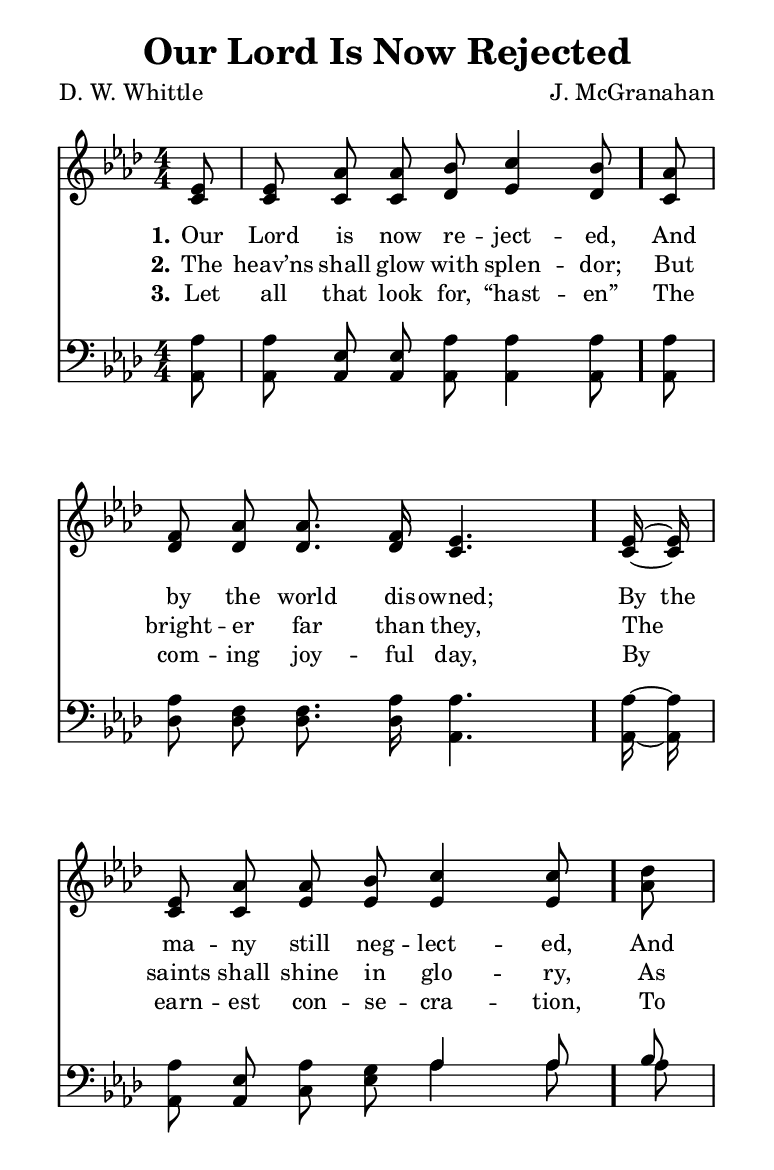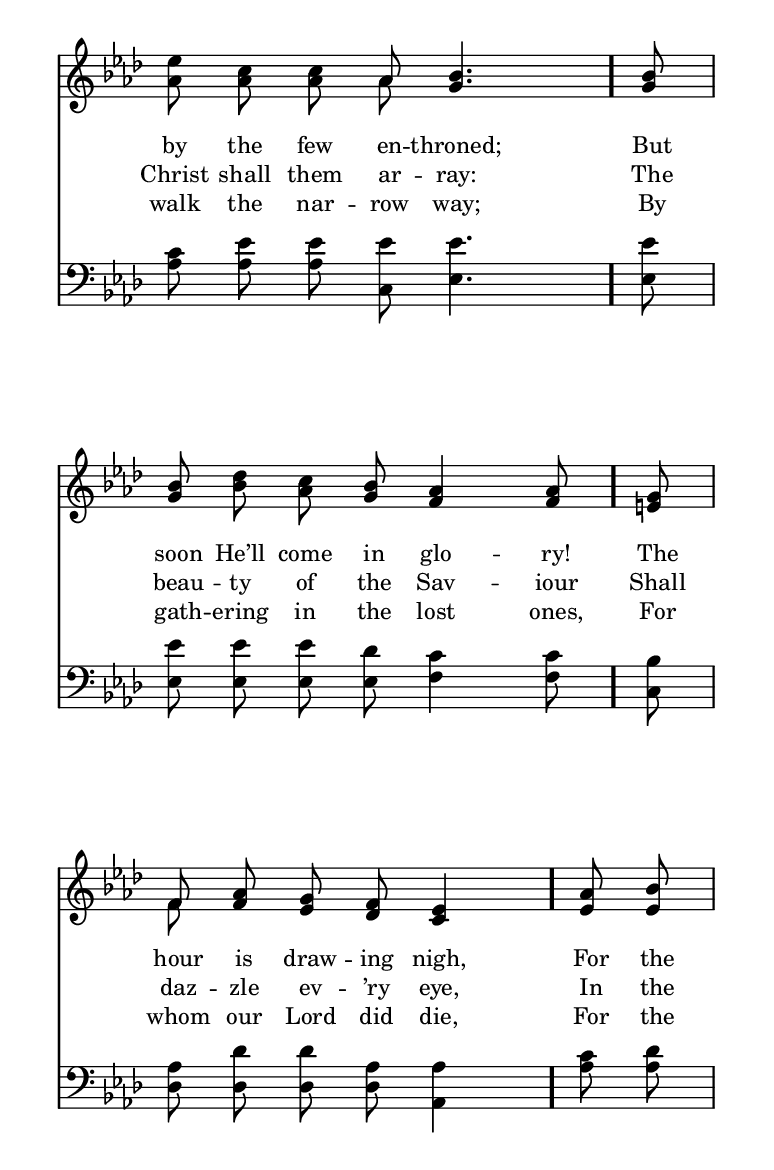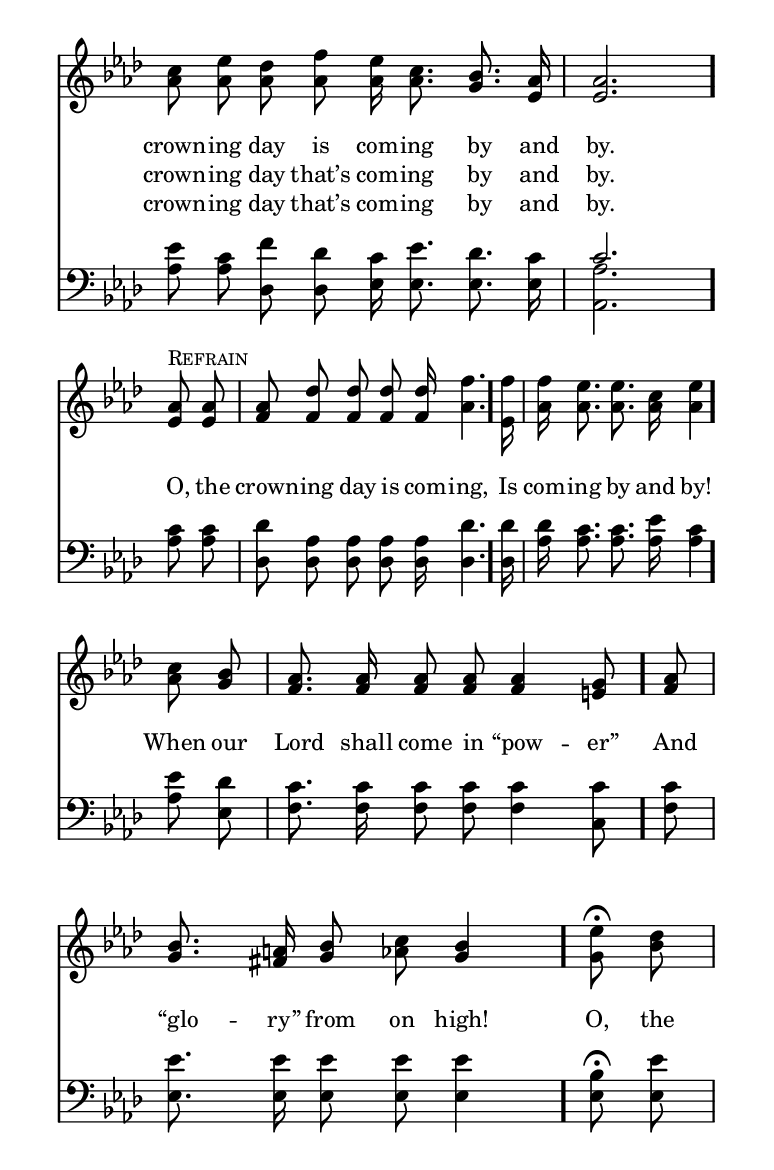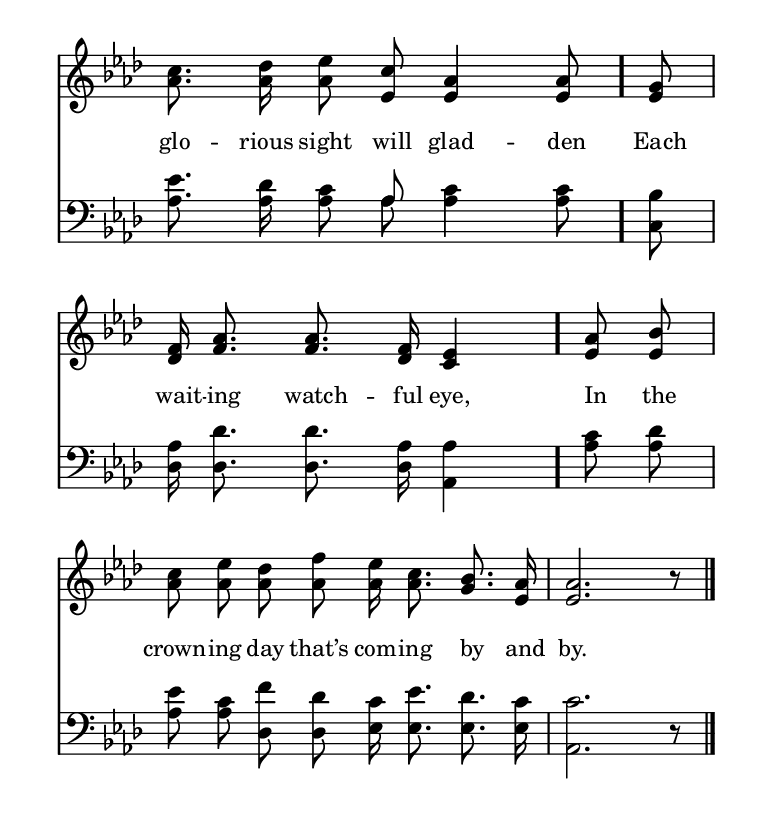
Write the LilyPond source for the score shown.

\include "common/global.ily"
\paper {
  \include "common/paper.ily"
  page-count = #(cond (is-eogsized 2) (#t #f))
  systems-per-page = #(cond (is-eogsized 4) (#t #f))
}

\header{
  hymnnumber = "188"
  title = "Our Lord Is Now Rejected"
  tunename = ""
  meter = ""
  poet = "D. W. Whittle"
  composer = "J. McGranahan"
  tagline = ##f
}

ta = { \tempo 4=80 }
tb = { \tempo 4=40 }

patternA = { c8 | c8 c c c c4 c8 }
patternC = { c16 ~ c16 | c8 c c c c4 c8 }
patternB = { c8 | c8 c c8. c16 c4. }
patternD = { c8 | c8 c c c c4. }
patternE = { c8 | c8 c c c c4 }
patternF = { c8 c | c c c c c16 c8. c8. c16 | c2. }

patternG = { aes8 aes | aes des des des des16 f4. }
patternH = { f16 | f ees8. ees c16 ees4 }
patternI = { c8 bes | aes8. aes16 aes8 aes aes4 g8 }
patternJ = { aes8 | bes8. a16 bes8 c bes4 }
patternK = { ees8 des | c8. des16 ees8 c aes4 aes8 }
patternL = { g8 | f16 aes8. aes f16 ees4 }

global = {
  \include "common/overrides.ily"
  \override Staff.TimeSignature.style = #'numbered
  \time 4/4
  \override Score.MetronomeMark.transparent = ##t % hide all fermata changes too
  \ta
  \key aes \major
  \partial 8
  \autoBeamOff
}

notesSoprano = {
\global
\relative c' {

  \changePitch \patternA { ees | ees aes aes bes c bes }
  \changePitch \patternB { aes | f aes aes f ees }
  \changePitch \patternC { ees ~ ees | ees aes aes bes c c }
  \changePitch \patternD { des | ees c c aes bes }
  \changePitch \patternA { bes | bes des c bes aes aes }
  \changePitch \patternE { g | f aes g f ees }
  \changePitch \patternF { aes bes | c ees des f ees c bes aes | aes }

  \break

  << s^\markup { \small \caps "Refrain" }
  { aes8 aes | aes des des des des16 f4. } >>
  f16 | f ees8. ees c16 ees4
  c8 bes | aes8. aes16 aes8 aes aes4 g8
  aes8 | bes8. a16 bes8 c bes4
  \ta ees8 \fermata \ta des | c8. des16 ees8 c aes4 aes8
  g8 | f16 aes8. aes f16 ees4
  aes8 bes | c ees des f ees16 c8. bes aes16 | aes2. r8

  \bar "|."

}
}

notesAlto = {
\global
\relative e' {

  \changePitch \patternA { c | c c c des ees des }
  \changePitch \patternB { c | des des des des | c }
  \changePitch \patternC { c ~ c | c c ees ees ees ees }
  \changePitch \patternD { aes | aes aes aes aes g }
  \changePitch \patternA { g | g bes aes g f f }
  \changePitch \patternE { e | f f ees des c }
  \changePitch \patternF { ees ees | aes aes aes aes aes aes g ees | ees }

  \changePitch \patternG { ees ees | f f f f f aes }
  \changePitch \patternH { es | aes aes aes aes aes }
  \changePitch \patternI { aes g | f f f f f e }
  \changePitch \patternJ { f | g fis g aes! g }
  \changePitch \patternK { g bes | aes aes aes ees ees ees }
  \changePitch \patternL { ees | des f f des c }
  \changePitch \patternF { ees ees | aes aes aes aes aes aes g ees | ees r }

}
}

notesTenor = {
\global
\relative a {

  \changePitch \patternA { aes | aes ees ees aes aes aes }
  \changePitch \patternB { aes | aes f f aes aes }
  \changePitch \patternC { aes ~ aes | aes ees aes g aes aes }
  \changePitch \patternD { bes | c ees ees ees ees }
  \changePitch \patternA { ees | ees ees ees des c c }
  \changePitch \patternE { bes | aes des des aes aes }
  \changePitch \patternF { c des | ees c f des c ees des c | c }

  \changePitch \patternG { c c | des aes aes aes aes des }
  \changePitch \patternH { des | des c c ees c }
  \changePitch \patternI { ees des | c c c c c c }
  \changePitch \patternJ { c | ees ees ees ees ees }
  \changePitch \patternK { bes ees | ees des c aes c c }
  \changePitch \patternL { bes | aes des des aes aes }
  \changePitch \patternF { c des | ees c f des c ees des c | c r }

}
}

notesBass = {
\global
\relative f, {

  \changePitch \patternA { aes | aes aes aes aes aes aes }
  \changePitch \patternB { aes | des des des des aes }
  \changePitch \patternC { aes ~ aes | aes aes c ees aes aes }
  \changePitch \patternD { aes | aes aes aes c, ees }
  \changePitch \patternA { ees | ees ees ees ees f f }
  \changePitch \patternE { c | des des des des aes }
  \changePitch \patternF { aes' aes | aes aes des, des ees ees ees ees | < aes aes, > }

  \changePitch \patternG { aes aes | des, des des des des des }
  \changePitch \patternH { des | aes' aes aes aes aes }
  \changePitch \patternI { aes ees | f f f f f c }
  \changePitch \patternJ { f | ees ees ees ees ees }
  \changePitch \patternK { ees \fermata ees | aes aes aes aes aes aes }
  \changePitch \patternL { c, | des des des des aes }
  \changePitch \patternF { aes' aes | aes aes des, des ees ees ees ees | aes, r }

}
}

Refrain = \lyricmode {

O, the crown -- ing day is com -- ing, \bar "."
Is com -- ing by and by! \bar "."
When our Lord shall come in “pow -- er” \bar "."
And “glo -- ry” from on high! \bar "."
O, the glo -- rious sight will glad -- den \bar "."
Each wait -- ing watch -- ful eye, \bar "."
In the crown -- ing day that’s com -- ing by and by. \bar "."

}

wordsA = \lyricmode {
\set stanza = "1."

Our Lord is now re -- ject -- ed, \bar "."
And by the world dis -- owned; \bar "."
{ \mon } By the { \moff } ma -- ny still neg -- lect -- ed, \bar "."
And by the few en -- throned; \bar "."
But soon He’ll come in glo -- ry! \bar "."
The hour is draw -- ing nigh, \bar "."
For the crown -- ing day is com -- ing by and by. \bar "."

}

wordsB = \lyricmode {
\set stanza = "2."

The heav’ns shall glow with splen -- dor;
But bright -- er far than they,
The saints shall shine in glo -- ry,
As Christ shall them ar -- ray:
The beau -- ty of the Sav -- iour
Shall daz -- zle ev -- ’ry eye,
In the crown -- ing day that’s com -- ing by and by.

\Refrain

}

wordsC = \lyricmode {
\set stanza = "3."

Let all that look for, “hast -- en”
The com -- ing joy -- ful day,
By earn -- est con -- se -- cra -- tion,
To walk the nar -- row way;
By gath -- ering in the lost ones,
For whom our Lord did die,
For the crown -- ing day that’s com -- ing by and by.

}

\score {
  \context ChoirStaff <<
    \context Staff = upper <<
      \set Staff.autoBeaming = ##f
      \set ChoirStaff.systemStartDelimiter = #'SystemStartBar
      \set ChoirStaff.printPartCombineTexts = ##f
      \partcombine #'(2 . 9) \notesSoprano \notesAlto
      \context NullVoice = sopranos { \voiceOne << \notesSoprano >> }
      \context NullVoice = altos { \voiceTwo << \notesAlto >> }
      \context Lyrics = one   \lyricsto sopranos \wordsA
      \context Lyrics = two   \lyricsto sopranos \wordsB
      \context Lyrics = three \lyricsto sopranos \wordsC
    >>
    \context Staff = men <<
      \set Staff.autoBeaming = ##f
      \clef bass
      \set ChoirStaff.printPartCombineTexts = ##f
      \partcombine #'(2 . 9) \notesTenor \notesBass
      \context NullVoice = tenors { \voiceOne << \notesTenor >> }
      \context NullVoice = basses { \voiceTwo << \notesBass >> }
    >>
  >>
  \layout {
    \include "common/layout.ily"
  }
  \midi{
    \include "common/midi.ily"
  }
}

\version "2.19.49"  % necessary for upgrading to future LilyPond versions.

% vi:set et ts=2 sw=2 ai nocindent syntax=lilypond:
